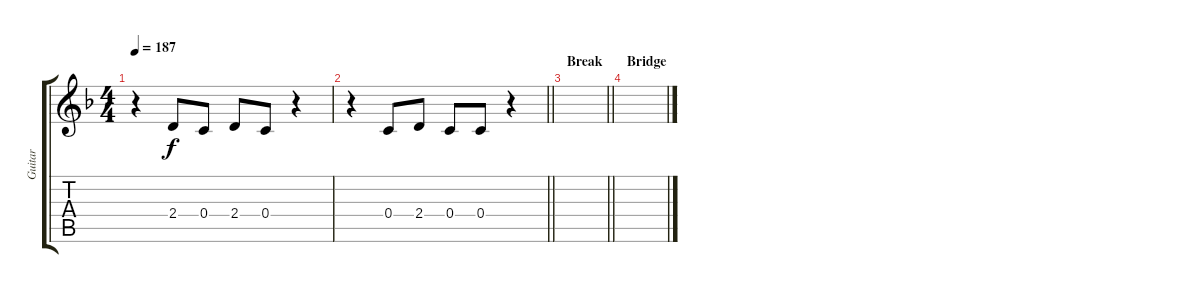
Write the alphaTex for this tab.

\track ("Guitar" "Guitar") {instrument distortionguitar}
\staff {score tabs}
\tuning (D4 A3 F3 C3 G2 C2) {hide}
\ts (4 4)
\tempo 187
\clef g2
\ks f
r.4{dy f} 2.4.8 0.4.8 2.4.8 0.4.8 r.4 |
\barLineRight lightlight
r.4 0.4.8 2.4.8 0.4.8 0.4.8 r.4 |
\section ("" "Break")
\barLineRight lightlight
|
\section ("" "Bridge")
